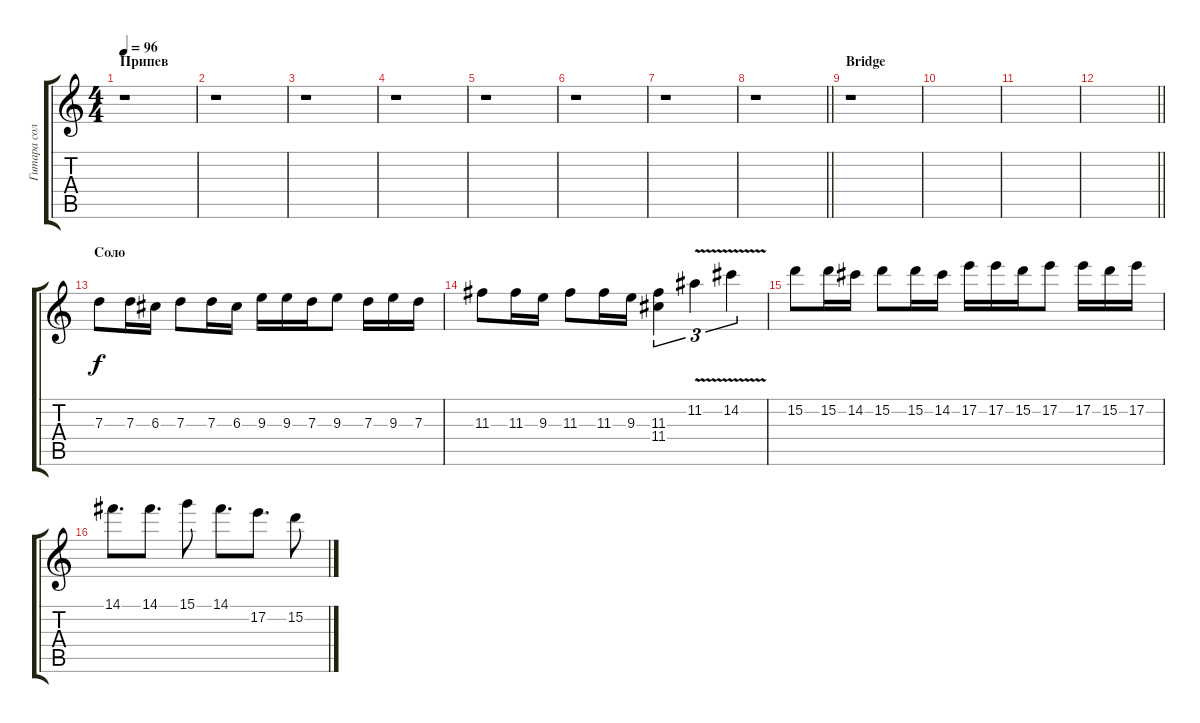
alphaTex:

\track ("Гитара соло" "Гитара сол") {instrument distortionguitar}
\staff {score tabs}
\tuning (E4 B3 G3 D3 A2 E2) {hide}
\ts (4 4)
\section ("" "Припев")
\tempo 96
\clef g2
\ks c
r.1{dy f} |
r.1 |
r.1 |
r.1 |
r.1 |
r.1 |
r.1 |
\barLineRight lightlight
r.1 |
\section ("" "Bridge")
r.1 |
|
|
\barLineRight lightlight
|
\section ("" "Соло")
7.3.8 7.3.16 6.3.16 7.3.8 7.3.16 6.3.16 9.3.16 9.3.16 7.3.16 9.3.8 7.3.16 9.3.16 7.3.16 |
11.3.8 11.3.16 9.3.16 11.3.8 11.3.16 9.3.16 (11.3 11.4).4{tu (3 2)} 11.2{v}.4{tu (3 2)} 14.2{v}.4{tu (3 2)} |
15.2.8 15.2.16 14.2.16 15.2.8 15.2.16 14.2.16 17.2.16 17.2.16 15.2.16 17.2.8 17.2.16 15.2.16 17.2.16 |
14.1.8{d} 14.1.8{d} 15.1.8 14.1.8{d} 17.2.8{d} 15.2.8
